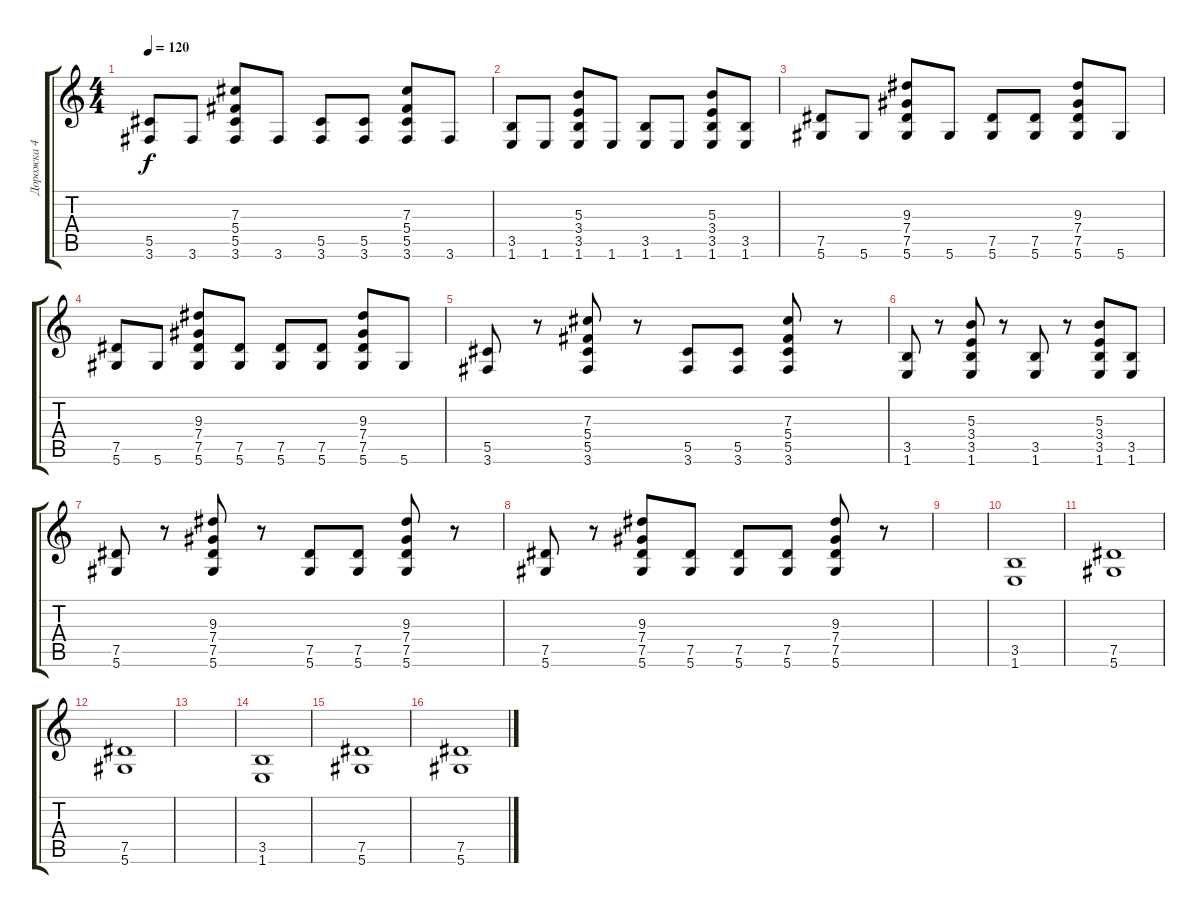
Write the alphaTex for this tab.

\track ("Дорожка 4" "Дорожка 4") {instrument acousticguitarnylon}
\staff {score tabs}
\tuning (Eb4 Bb3 Gb3 Db3 Ab2 Eb2) {hide}
\ts (4 4)
\tempo 120
\clef g2
\ks c
(5.5 3.6).8{dy f} 3.6.8 (7.3 5.4 5.5 3.6).8 3.6.8 (5.5 3.6).8 (5.5 3.6).8 (7.3 5.4 5.5 3.6).8 3.6.8 |
(3.5 1.6).8 1.6.8 (5.3 3.4 3.5 1.6).8 1.6.8 (3.5 1.6).8 1.6.8 (5.3 3.4 3.5 1.6).8 (3.5 1.6).8 |
(7.5 5.6).8 5.6.8 (9.3 7.4 7.5 5.6).8 5.6.8 (7.5 5.6).8 (7.5 5.6).8 (9.3 7.4 7.5 5.6).8 5.6.8 |
(7.5 5.6).8 5.6.8 (9.3 7.4 7.5 5.6).8 (7.5 5.6).8 (7.5 5.6).8 (7.5 5.6).8 (9.3 7.4 7.5 5.6).8 5.6.8 |
(5.5 3.6).8 r.8 (7.3 5.4 5.5 3.6).8 r.8 (5.5 3.6).8 (5.5 3.6).8 (7.3 5.4 5.5 3.6).8 r.8 |
(3.5 1.6).8 r.8 (5.3 3.4 3.5 1.6).8 r.8 (3.5 1.6).8 r.8 (5.3 3.4 3.5 1.6).8 (3.5 1.6).8 |
(7.5 5.6).8 r.8 (9.3 7.4 7.5 5.6).8 r.8 (7.5 5.6).8 (7.5 5.6).8 (9.3 7.4 7.5 5.6).8 r.8 |
(7.5 5.6).8 r.8 (9.3 7.4 7.5 5.6).8 (7.5 5.6).8 (7.5 5.6).8 (7.5 5.6).8 (9.3 7.4 7.5 5.6).8 r.8 |
|
(3.5 1.6).1 |
(7.5 5.6).1 |
(7.5 5.6).1 |
|
(3.5 1.6).1 |
(7.5 5.6).1 |
(7.5 5.6).1
